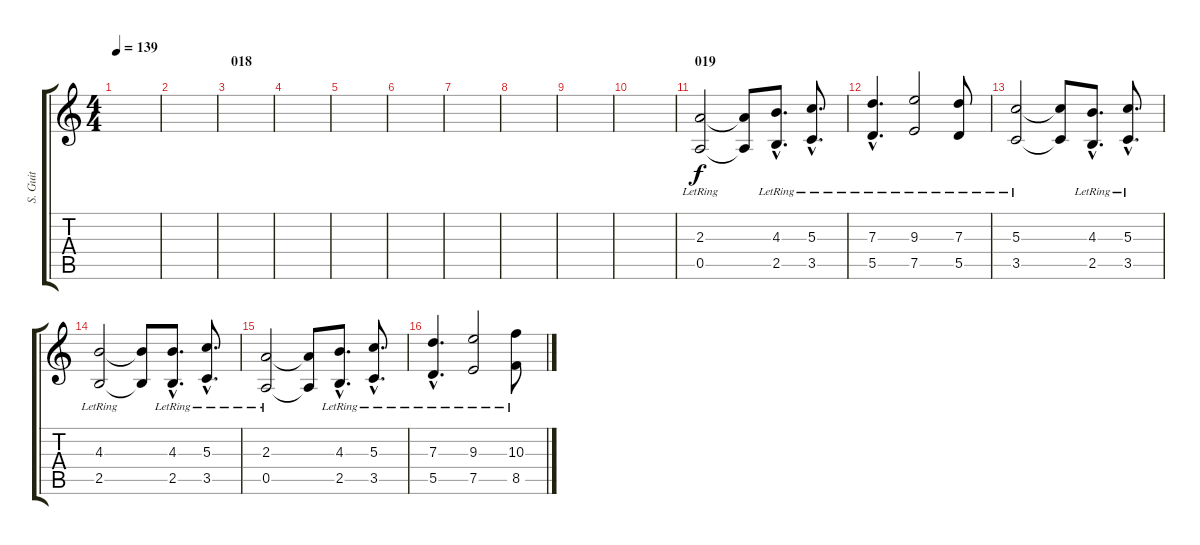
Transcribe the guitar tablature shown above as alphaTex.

\track ("S. Guit" "S. Guit") {instrument acousticguitarsteel}
\staff {score tabs}
\tuning (E4 B3 G3 D3 A2 E2) {hide}
\ts (4 4)
\tempo 139
\clef g2
\ks c
|
|
\section ("" "018")
|
|
|
|
|
|
|
|
\section ("" "019")
(2.3{lr} 0.5{lr}).2 (2.3{t} 0.5{t}).8 (4.3{hac lr} 2.5{hac lr}).8{d} (5.3{hac lr} 3.5{hac lr}).8{d} |
(7.3{hac lr} 5.5{hac lr}).4{d} (9.3{lr} 7.5{lr}).2 (7.3{lr} 5.5{lr}).8 |
(5.3{lr} 3.5{lr}).2 (5.3{t} 3.5{t}).8 (4.3{hac lr} 2.5{hac lr}).8{d} (5.3{hac lr} 3.5{hac lr}).8{d} |
(4.3{lr} 2.5{lr}).2 (4.3{t} 2.5{t}).8 (4.3{hac lr} 2.5{hac lr}).8{d} (5.3{hac lr} 3.5{hac lr}).8{d} |
(2.3{lr} 0.5{lr}).2 (2.3{t} 0.5{t}).8 (4.3{hac lr} 2.5{hac lr}).8{d} (5.3{hac lr} 3.5{hac lr}).8{d} |
(7.3{hac lr} 5.5{hac lr}).4{d} (9.3{lr} 7.5{lr}).2 (10.3{lr} 8.5{lr}).8
